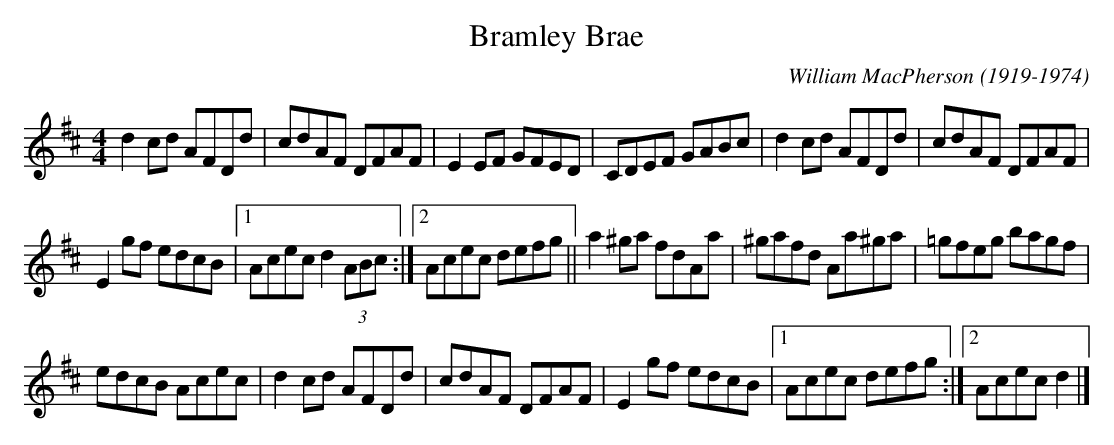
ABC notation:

X:1
T:Bramley Brae
C:William MacPherson (1919-1974)
M:4/4
L:1/8
K:D
d2 cd AFDd|cdAF DFAF|E2 EF GFED|CDEF GABc|d2 cd AFDd|cdAF DFAF|
E2 gf edcB|1 Acec d2 (3ABc:|2 Acec defg||a2 ^ga fdAa|^gafd Aa^ga|=gfeg bagf|
edcB Acec|d2 cd AFDd|cdAF DFAF|E2 gf edcB|1 Acec defg:|2 Acec d2|]
